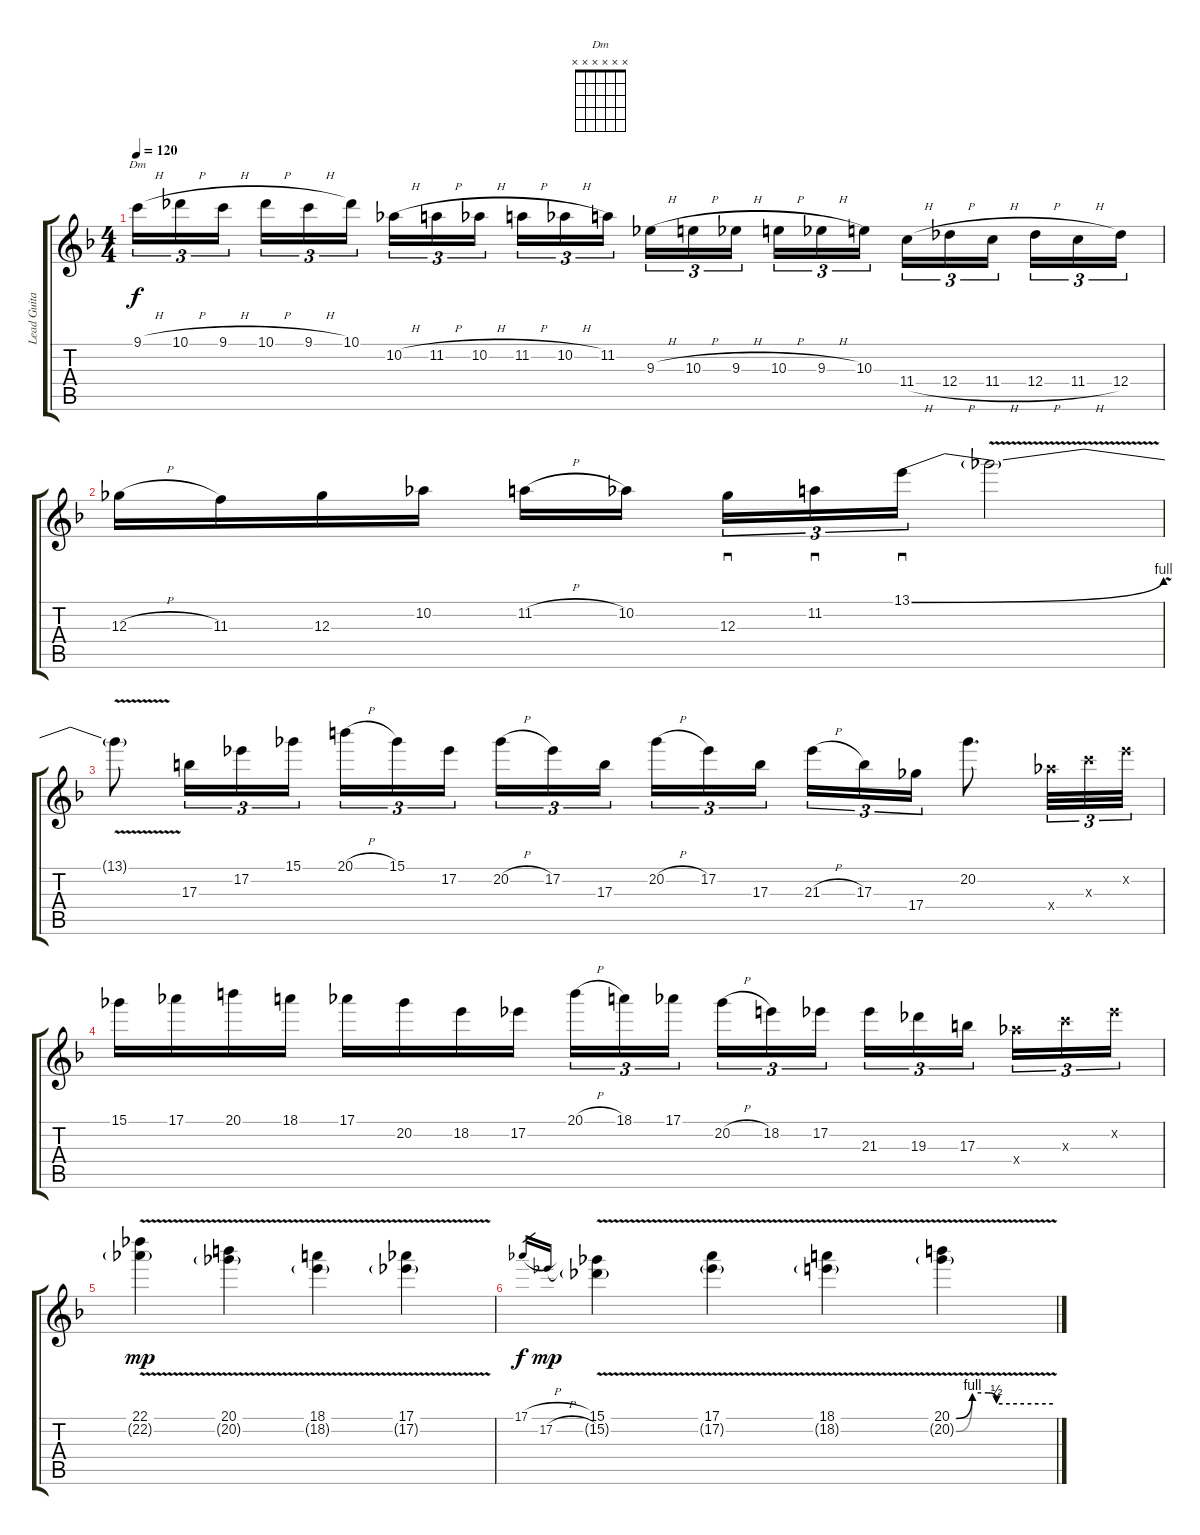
\track ("Lead Guitar" "Lead Guita") {instrument overdrivenguitar}
\staff {score tabs}
\tuning (Eb4 Bb3 Gb3 Db3 Ab2 Eb2) {hide}
\chord ("Dm" x x x x x x)
\ts (4 4)
\tempo 120
\clef g2
\ks dminor
9.1{h}.16{tu (3 2) ch "Dm" dy f} 10.1{h}.16{tu (3 2)} 9.1{h}.16{tu (3 2) beam splitsecondary} 10.1{h}.16{tu (3 2)} 9.1{h}.16{tu (3 2)} 10.1.16{tu (3 2)} 10.2{h}.16{tu (3 2)} 11.2{h}.16{tu (3 2)} 10.2{h}.16{tu (3 2) beam splitsecondary} 11.2{h}.16{tu (3 2)} 10.2{h}.16{tu (3 2)} 11.2.16{tu (3 2)} 9.3{h}.16{tu (3 2)} 10.3{h}.16{tu (3 2)} 9.3{h}.16{tu (3 2) beam splitsecondary} 10.3{h}.16{tu (3 2)} 9.3{h}.16{tu (3 2)} 10.3.16{tu (3 2)} 11.4{h}.16{tu (3 2)} 12.4{h}.16{tu (3 2)} 11.4{h}.16{tu (3 2) beam splitsecondary} 12.4{h}.16{tu (3 2)} 11.4{h}.16{tu (3 2)} 12.4.16{tu (3 2)} |
12.3{h}.16 11.3.16 12.3.16 10.2.16 11.2{h}.16 10.2.16{beam splitsecondary} 12.3.16{sd tu (3 2)} 11.2.16{sd tu (3 2)} 13.1{be (bend 0 0 60 4)}.16{sd tu (3 2)} 13.1{v t}.2 |
13.1{t}.8 17.3.16{tu (3 2)} 17.2.16{tu (3 2)} 15.1.16{tu (3 2)} 20.1{h}.16{tu (3 2)} 15.1.16{tu (3 2)} 17.2.16{tu (3 2) beam splitsecondary} 20.2{h}.16{tu (3 2)} 17.2.16{tu (3 2)} 17.3.16{tu (3 2)} 20.2{h}.16{tu (3 2)} 17.2.16{tu (3 2)} 17.3.16{tu (3 2) beam splitsecondary} 21.3{h}.16{tu (3 2)} 17.3.16{tu (3 2)} 17.4.16{tu (3 2)} 20.2.8{d} 19.4{x}.32{tu (3 2)} 18.3{x}.32{tu (3 2)} 17.2{x}.32{tu (3 2)} |
15.1.16 17.1.16 20.1.16 18.1.16 17.1.16 20.2.16 18.2.16 17.2.16 20.1{h}.16{tu (3 2)} 18.1.16{tu (3 2)} 17.1.16{tu (3 2) beam splitsecondary} 20.2{h}.16{tu (3 2)} 18.2.16{tu (3 2)} 17.2.16{tu (3 2)} 21.3.16{tu (3 2)} 19.3.16{tu (3 2)} 17.3.16{tu (3 2) beam splitsecondary} 19.4{x}.16{tu (3 2)} 18.3{x}.16{tu (3 2)} 17.2{x}.16{tu (3 2)} |
(22.1{v} 22.2{g}).4{dy mp} (20.1{v} 20.2{g}).4 (18.1{v} 18.2{g}).4 (17.1{v} 17.2{g}).4 |
17.1{h}.16{gr dy f} 17.2{h}.16{gr dy mp} (15.1{v} 15.2{g}).4 (17.1{v} 17.2{g}).4 (18.1{v} 18.2{g}).4 (20.1{be (custom 0 0 10 4 20 4 25 2 60 2) v} 20.2{be (custom 0 0 10 4 20 4 25 2 60 2) g}).4
